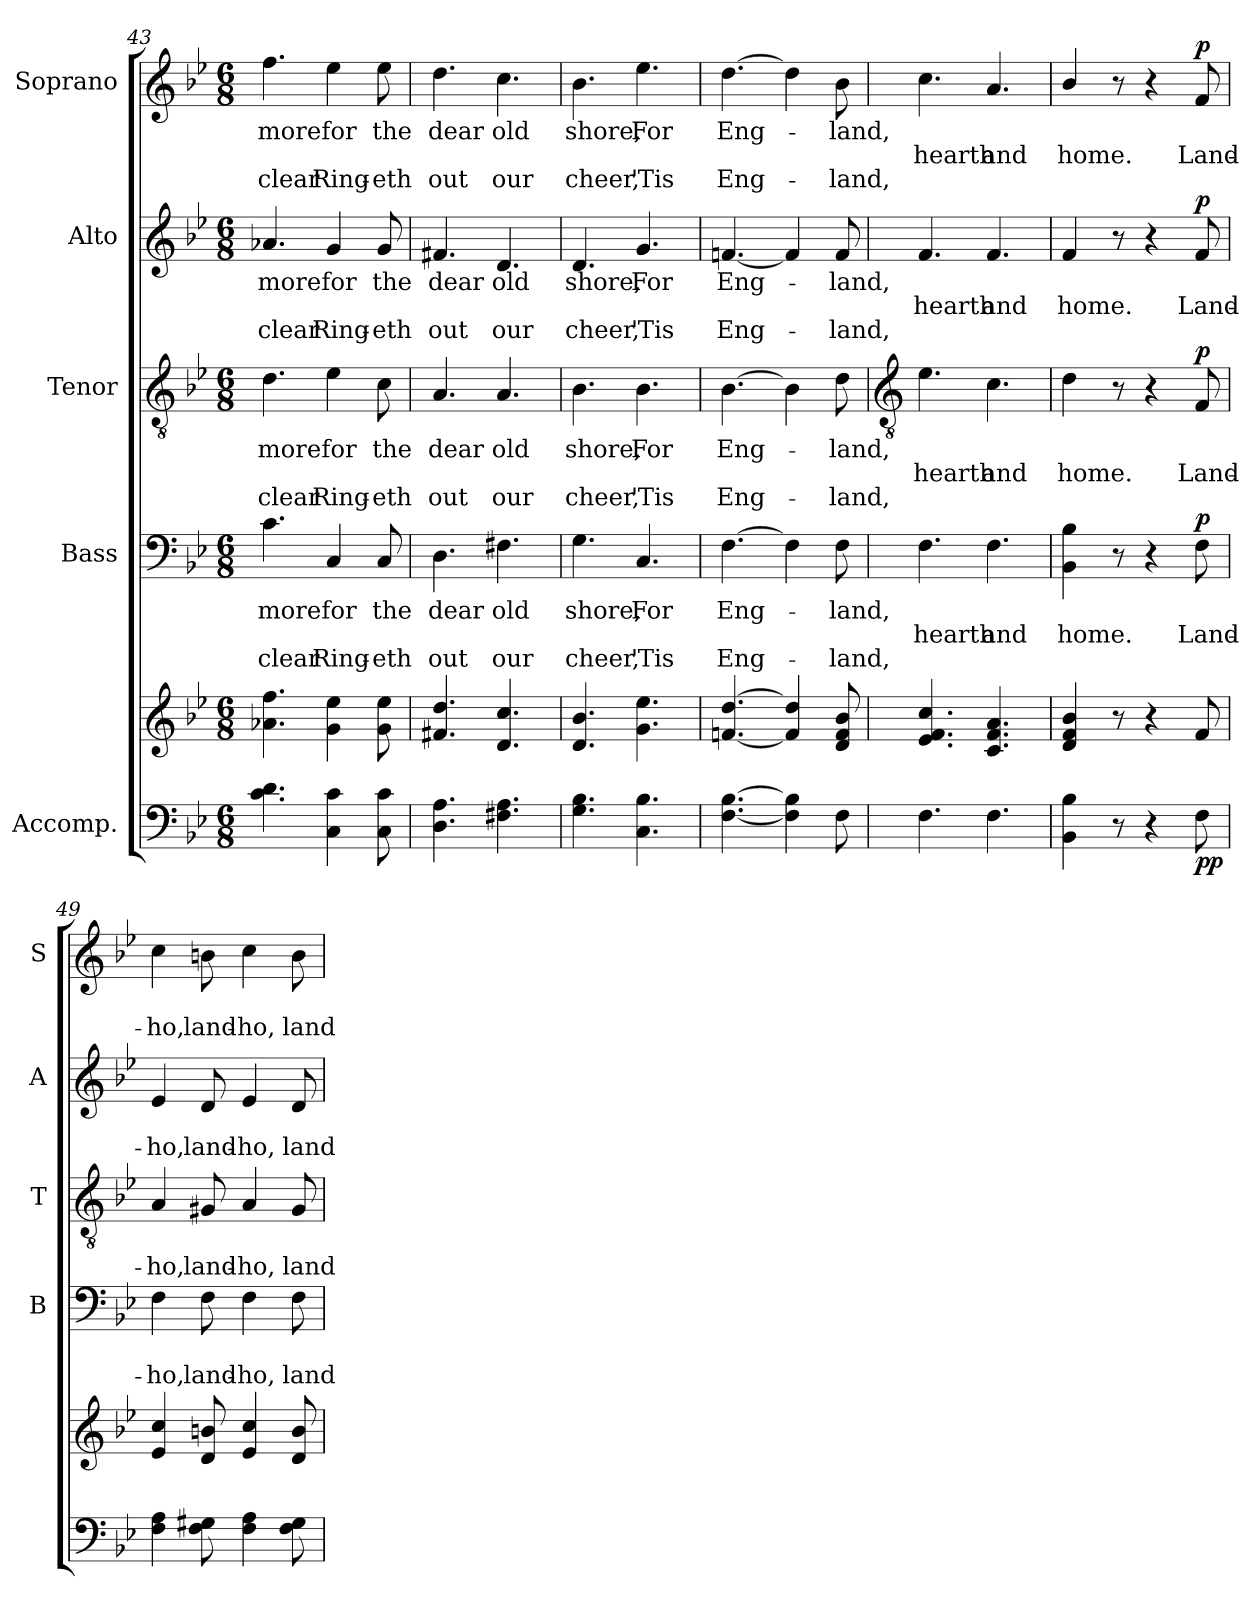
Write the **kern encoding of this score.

**kern	**kern	**dynam	**kern	**text	**text	**text	**dynam	**kern	**text	**text	**text	**dynam	**kern	**text	**text	**text	**dynam	**kern	**text	**text	**text	**dynam
*part5	*part5	*part5	*part4	*part4	*part4	*part4	*part4	*part3	*part3	*part3	*part3	*part3	*part2	*part2	*part2	*part2	*part2	*part1	*part1	*part1	*part1	*part1
*staff6	*staff5	*staff5/6	*staff4	*staff4	*staff4	*staff4	*staff4	*staff3	*staff3	*staff3	*staff3	*staff3	*staff2	*staff2	*staff2	*staff2	*staff2	*staff1	*staff1	*staff1	*staff1	*staff1
*I"Accomp.	*	*	*I"Bass	*	*	*	*	*I"Tenor	*	*	*	*	*I"Alto	*	*	*	*	*I"Soprano	*	*	*	*
*	*	*	*I'B	*	*	*	*	*I'T	*	*	*	*	*I'A	*	*	*	*	*I'S	*	*	*	*
*clefF4	*clefG2	*	*clefF4	*	*	*	*	*clefGv2	*	*	*	*	*clefG2	*	*	*	*	*clefG2	*	*	*	*
*k[b-e-]	*k[b-e-]	*	*k[b-e-]	*	*	*	*	*k[b-e-]	*	*	*	*	*k[b-e-]	*	*	*	*	*k[b-e-]	*	*	*	*
*B-:	*B-:	*	*B-:	*	*	*	*	*B-:	*	*	*	*	*B-:	*	*	*	*	*B-:	*	*	*	*
*M6/8	*M6/8	*	*M6/8	*	*	*	*	*M6/8	*	*	*	*	*M6/8	*	*	*	*	*M6/8	*	*	*	*
=43	=43	=43	=43	=43	=43	=43	=43	=43	=43	=43	=43	=43	=43	=43	=43	=43	=43	=43	=43	=43	=43	=43
!	!	!	!	!LO:LY:b	!	!LO:LY:b	!	!	!LO:LY:b	!	!LO:LY:b	!	!	!LO:LY:b	!	!LO:LY:b	!	!	!LO:LY:b	!	!LO:LY:b	!
4.c 4.d	4.a-X 4.ff	.	4.c	more	.	clear	.	4.d	more	.	clear	.	4.a-X	more	.	clear	.	4.ff	more	.	clear	.
!	!	!	!	!LO:LY:b	!	!LO:LY:b	!	!	!LO:LY:b	!	!LO:LY:b	!	!	!LO:LY:b	!	!LO:LY:b	!	!	!LO:LY:b	!	!LO:LY:b	!
4C 4c	4g 4ee-	.	4C	for	.	Ring-	.	4e-	for	.	Ring-	.	4g	for	.	Ring-	.	4ee-	for	.	Ring-	.
!	!	!	!	!LO:LY:b	!	!LO:LY:b	!	!	!LO:LY:b	!	!LO:LY:b	!	!	!LO:LY:b	!	!LO:LY:b	!	!	!LO:LY:b	!	!LO:LY:b	!
8C 8c	8g 8ee-	.	8C	-the	.	eth	.	8c	-the	.	eth	.	8g	-the	.	eth	.	8ee-	-the	.	eth	.
=44	=44	=44	=44	=44	=44	=44	=44	=44	=44	=44	=44	=44	=44	=44	=44	=44	=44	=44	=44	=44	=44	=44
!	!	!	!	!LO:LY:b	!	!LO:LY:b	!	!	!LO:LY:b	!	!LO:LY:b	!	!	!LO:LY:b	!	!LO:LY:b	!	!	!LO:LY:b	!	!LO:LY:b	!
4.D 4.A	4.f#X 4.dd	.	4.D	dear	.	out	.	4.A	dear	.	out	.	4.f#X	dear	.	out	.	4.dd	dear	.	out	.
!	!	!	!	!LO:LY:b	!	!LO:LY:b	!	!	!LO:LY:b	!	!LO:LY:b	!	!	!LO:LY:b	!	!LO:LY:b	!	!	!LO:LY:b	!	!LO:LY:b	!
4.F#X 4.A	4.d 4.cc	.	4.F#X	old	.	our	.	4.A	old	.	our	.	4.d	old	.	our	.	4.cc	old	.	our	.
=45	=45	=45	=45	=45	=45	=45	=45	=45	=45	=45	=45	=45	=45	=45	=45	=45	=45	=45	=45	=45	=45	=45
!	!	!	!	!LO:LY:b	!	!LO:LY:b	!	!	!LO:LY:b	!	!LO:LY:b	!	!	!LO:LY:b	!	!LO:LY:b	!	!	!LO:LY:b	!	!LO:LY:b	!
4.G 4.B-	4.d 4.b-	.	4.G	shore,	.	cheer,	.	4.B-	shore,	.	cheer,	.	4.d	shore,	.	cheer,	.	4.b-	shore,	.	cheer,	.
!	!	!	!	!LO:LY:b	!	!LO:LY:b	!	!	!LO:LY:b	!	!LO:LY:b	!	!	!LO:LY:b	!	!LO:LY:b	!	!	!LO:LY:b	!	!LO:LY:b	!
4.C 4.B-	4.g 4.ee-	.	4.C	For	.	'Tis	.	4.B-	For	.	'Tis	.	4.g	For	.	'Tis	.	4.ee-	For	.	'Tis	.
=46	=46	=46	=46	=46	=46	=46	=46	=46	=46	=46	=46	=46	=46	=46	=46	=46	=46	=46	=46	=46	=46	=46
!	!	!	!	!LO:LY:b	!	!LO:LY:b	!	!	!LO:LY:b	!	!LO:LY:b	!	!	!LO:LY:b	!	!LO:LY:b	!	!	!LO:LY:b	!	!LO:LY:b	!
[4.F [4.B-	[4.fn [4.dd	.	[4.F	Eng-	.	Eng-	.	[4.B-	Eng-	.	Eng-	.	[4.fn	Eng-	.	Eng-	.	[4.dd	Eng-	.	Eng-	.
4F] 4B-]	4f] 4dd]	.	4F]	.	.	.	.	4B-]	.	.	.	.	4f]	.	.	.	.	4dd]	.	.	.	.
!	!	!	!	!LO:LY:b	!	!LO:LY:b	!	!	!LO:LY:b	!	!LO:LY:b	!	!	!LO:LY:b	!	!LO:LY:b	!	!	!LO:LY:b	!	!LO:LY:b	!
8F	8d 8f 8b-	.	8F	land,	.	land,	.	8d	land,	.	land,	.	8f	land,	.	land,	.	8b-	land,	.	land,	.
!!LO:LB:g=z
=47	=47	=47	=47	=47	=47	=47	=47	=47	=47	=47	=47	=47	=47	=47	=47	=47	=47	=47	=47	=47	=47	=47
*	*	*	*	*	*	*	*	*clefGv2	*	*	*	*	*	*	*	*	*	*	*	*	*	*
!	!	!	!	!	!LO:LY:b	!	!	!	!	!LO:LY:b	!	!	!	!	!LO:LY:b	!	!	!	!	!LO:LY:b	!	!
4.F	4.e- 4.f 4.cc	.	4.F	.	hearth	.	.	4.e-	.	hearth	.	.	4.f	.	hearth	.	.	4.cc	.	hearth	.	.
!	!	!	!	!	!LO:LY:b	!	!	!	!	!LO:LY:b	!	!	!	!	!LO:LY:b	!	!	!	!	!LO:LY:b	!	!
4.F	4.c 4.f 4.a	.	4.F	.	and	.	.	4.c	.	and	.	.	4.f	.	and	.	.	4.a	.	and	.	.
=48	=48	=48	=48	=48	=48	=48	=48	=48	=48	=48	=48	=48	=48	=48	=48	=48	=48	=48	=48	=48	=48	=48
!	!	!	!	!	!LO:LY:b	!	!	!	!	!LO:LY:b	!	!	!	!	!LO:LY:b	!	!	!	!	!LO:LY:b	!	!
4BB- 4B-	4d/ 4f/ 4b-/	.	4BB- 4B-	.	home.	.	.	4d	.	home.	.	.	4f	.	home.	.	.	4b-/	.	home.	.	.
8r	8r	.	8r	.	.	.	.	8r	.	.	.	.	8r	.	.	.	.	8r	.	.	.	.
4r	4r	.	4r	.	.	.	.	4r	.	.	.	.	4r	.	.	.	.	4r	.	.	.	.
!	!	!LO:DY:b=2	!	!	!LO:LY:b	!	!	!	!	!LO:LY:b	!	!	!	!	!LO:LY:b	!	!	!	!	!LO:LY:b	!	!
!	!	!LO:DY:n=1:b	!	!	!	!	!LO:DY:b	!	!	!	!	!LO:DY:b	!	!	!	!	!LO:DY:b	!	!	!	!	!LO:DY:b
8F	8f	p p	8F	.	Land-	.	p	8F	.	Land-	.	p	8f	.	Land-	.	p	8f	.	Land-	.	p
=49	=49	=49	=49	=49	=49	=49	=49	=49	=49	=49	=49	=49	=49	=49	=49	=49	=49	=49	=49	=49	=49	=49
!	!	!	!	!	!LO:LY:b	!	!	!	!	!LO:LY:b	!	!	!	!	!LO:LY:b	!	!	!	!	!LO:LY:b	!	!
4F 4A	4e- 4cc	.	4F	.	-ho,	.	.	4A	.	-ho,	.	.	4e-	.	-ho,	.	.	4cc	.	-ho,	.	.
!	!	!	!	!	!LO:LY:b	!	!	!	!	!LO:LY:b	!	!	!	!	!LO:LY:b	!	!	!	!	!LO:LY:b	!	!
8F 8G#X	8d 8bn	.	8F	.	land-	.	.	8G#X	.	land-	.	.	8d	.	land-	.	.	8bn	.	land-	.	.
!	!	!	!	!	!LO:LY:b	!	!	!	!	!LO:LY:b	!	!	!	!	!LO:LY:b	!	!	!	!	!LO:LY:b	!	!
4F 4A	4e- 4cc	.	4F	.	-ho,	.	.	4A	.	-ho,	.	.	4e-	.	-ho,	.	.	4cc	.	-ho,	.	.
!	!	!	!	!	!LO:LY:b	!	!	!	!	!LO:LY:b	!	!	!	!	!LO:LY:b	!	!	!	!	!LO:LY:b	!	!
8F 8G#	8d 8b	.	8F	.	land-	.	.	8G#	.	land-	.	.	8d	.	land-	.	.	8b	.	land-	.	.
=	=	=	=	=	=	=	=	=	=	=	=	=	=	=	=	=	=	=	=	=	=	=
*-	*-	*-	*-	*-	*-	*-	*-	*-	*-	*-	*-	*-	*-	*-	*-	*-	*-	*-	*-	*-	*-	*-
